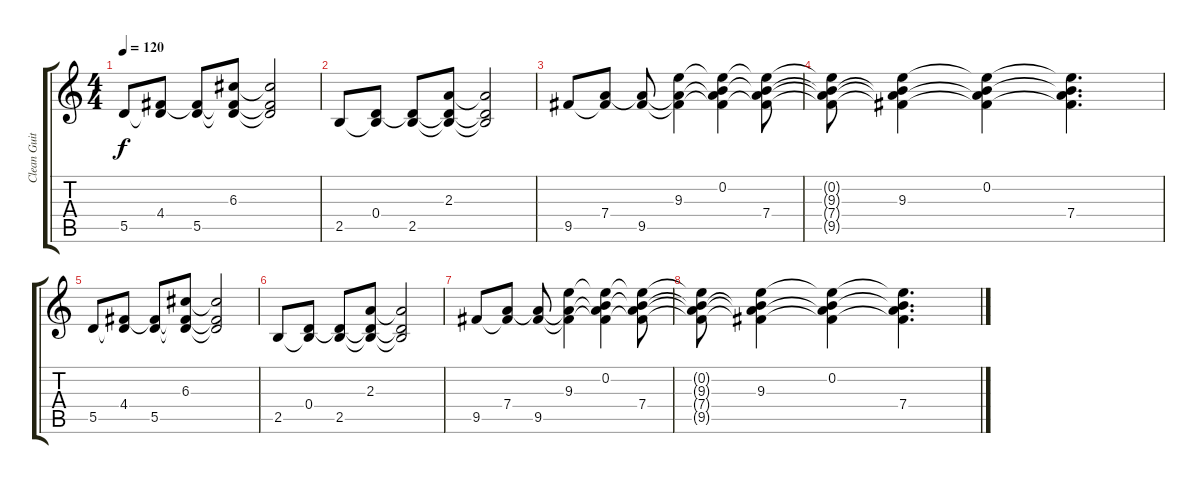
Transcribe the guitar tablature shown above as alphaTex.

\track ("Clean Guitar (Left)" "Clean Guit") {instrument electricguitarjazz}
\staff {score tabs}
\tuning (E4 B3 G3 D3 A2 D2) {hide}
\ts (4 4)
\tempo 120
\clef g2
\ks c
5.5.8{dy f volume 8} (4.4 5.5{t}).8 (4.4{t} 5.5).8 (6.3 4.4{t} 5.5{t}).8 (6.3{t} 4.4{t} 5.5{t}).2 |
2.5.8 (0.4 2.5{t}).8 (0.4{t} 2.5).8 (2.3 0.4{t} 2.5{t}).8 (2.3{t} 0.4{t} 2.5{t}).2 |
9.5.8 (7.4 9.5{t}).8 (7.4{t} 9.5).8 (9.3 7.4{t} 9.5{t}).4 (0.2 9.3{t} 7.4{t} 9.5{t}).4 (0.2{t} 9.3{t} 7.4 9.5{t}).8 |
(0.2{t} 9.3{t} 7.4{t} 9.5{t}).8 (0.2{t} 9.3 7.4{t} 9.5{t}).4 (0.2 9.3{t} 7.4{t} 9.5{t}).4 (0.2{t} 9.3{t} 7.4 9.5{t}).4{d} |
5.5.8{volume 2} (4.4 5.5{t}).8 (4.4{t} 5.5).8 (6.3 4.4{t} 5.5{t}).8 (6.3{t} 4.4{t} 5.5{t}).2 |
2.5.8 (0.4 2.5{t}).8 (0.4{t} 2.5).8 (2.3 0.4{t} 2.5{t}).8 (2.3{t} 0.4{t} 2.5{t}).2 |
9.5.8 (7.4 9.5{t}).8 (7.4{t} 9.5).8 (9.3 7.4{t} 9.5{t}).4 (0.2 9.3{t} 7.4{t} 9.5{t}).4 (0.2{t} 9.3{t} 7.4 9.5{t}).8 |
(0.2{t} 9.3{t} 7.4{t} 9.5{t}).8 (0.2{t} 9.3 7.4{t} 9.5{t}).4 (0.2 9.3{t} 7.4{t} 9.5{t}).4 (0.2{t} 9.3{t} 7.4 9.5{t}).4{d}
